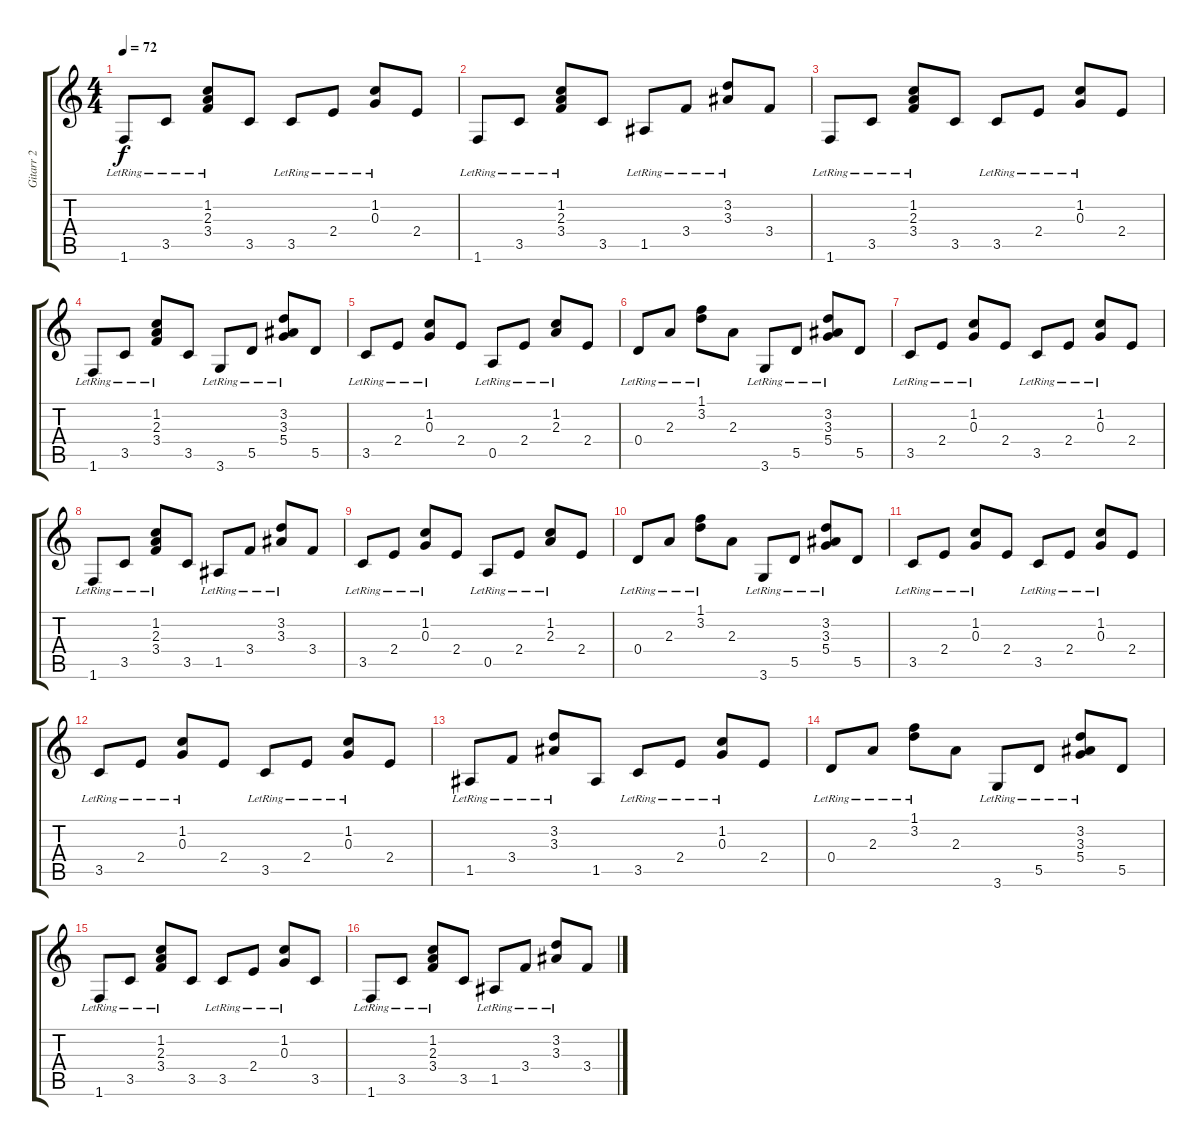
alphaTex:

\track ("Gitarr 2" "Gitarr 2") {instrument acousticguitarsteel}
\staff {score tabs}
\tuning (E4 B3 G3 D3 A2 E2) {hide}
\ts (4 4)
\tempo 72
\clef g2
\ks c
1.6{lr}.8{dy f} 3.5{lr}.8 (1.2{lr} 2.3{lr} 3.4{lr}).8 3.5.8 3.5{lr}.8 2.4{lr}.8 (1.2{lr} 0.3{lr}).8 2.4.8 |
1.6{lr}.8 3.5{lr}.8 (1.2{lr} 2.3{lr} 3.4{lr}).8 3.5.8 1.5{lr}.8 3.4{lr}.8 (3.2{lr} 3.3{lr}).8 3.4.8 |
1.6{lr}.8 3.5{lr}.8 (1.2{lr} 2.3{lr} 3.4{lr}).8 3.5.8 3.5{lr}.8 2.4{lr}.8 (1.2{lr} 0.3{lr}).8 2.4.8 |
1.6{lr}.8 3.5{lr}.8 (1.2{lr} 2.3{lr} 3.4{lr}).8 3.5.8 3.6{lr}.8 5.5{lr}.8 (3.2{lr} 3.3{lr} 5.4{lr}).8 5.5.8 |
3.5{lr}.8 2.4{lr}.8 (1.2{lr} 0.3{lr}).8 2.4.8 0.5{lr}.8 2.4{lr}.8 (1.2{lr} 2.3{lr}).8 2.4.8 |
0.4{lr}.8 2.3{lr}.8 (1.1{lr} 3.2{lr}).8 2.3.8 3.6{lr}.8 5.5{lr}.8 (3.2{lr} 3.3{lr} 5.4{lr}).8 5.5.8 |
3.5{lr}.8 2.4{lr}.8 (1.2{lr} 0.3{lr}).8 2.4.8 3.5{lr}.8 2.4{lr}.8 (1.2{lr} 0.3{lr}).8 2.4.8 |
1.6{lr}.8 3.5{lr}.8 (1.2{lr} 2.3{lr} 3.4{lr}).8 3.5.8 1.5{lr}.8 3.4{lr}.8 (3.2{lr} 3.3{lr}).8 3.4.8 |
3.5{lr}.8 2.4{lr}.8 (1.2{lr} 0.3{lr}).8 2.4.8 0.5{lr}.8 2.4{lr}.8 (1.2{lr} 2.3{lr}).8 2.4.8 |
0.4{lr}.8 2.3{lr}.8 (1.1{lr} 3.2{lr}).8 2.3.8 3.6{lr}.8 5.5{lr}.8 (3.2{lr} 3.3{lr} 5.4{lr}).8 5.5.8 |
3.5{lr}.8 2.4{lr}.8 (1.2{lr} 0.3{lr}).8 2.4.8 3.5{lr}.8 2.4{lr}.8 (1.2{lr} 0.3{lr}).8 2.4.8 |
3.5{lr}.8 2.4{lr}.8 (1.2{lr} 0.3{lr}).8 2.4.8 3.5{lr}.8 2.4{lr}.8 (1.2{lr} 0.3{lr}).8 2.4.8 |
1.5{lr}.8 3.4{lr}.8 (3.2{lr} 3.3{lr}).8 1.5.8 3.5{lr}.8 2.4{lr}.8 (1.2{lr} 0.3{lr}).8 2.4.8 |
0.4{lr}.8 2.3{lr}.8 (1.1{lr} 3.2{lr}).8 2.3.8 3.6{lr}.8 5.5{lr}.8 (3.2{lr} 3.3{lr} 5.4{lr}).8 5.5.8 |
1.6{lr}.8 3.5{lr}.8 (1.2{lr} 2.3{lr} 3.4{lr}).8 3.5.8 3.5{lr}.8 2.4{lr}.8 (1.2{lr} 0.3{lr}).8 3.5.8 |
1.6{lr}.8 3.5{lr}.8 (1.2{lr} 2.3{lr} 3.4{lr}).8 3.5.8 1.5{lr}.8 3.4{lr}.8 (3.2{lr} 3.3{lr}).8 3.4.8
